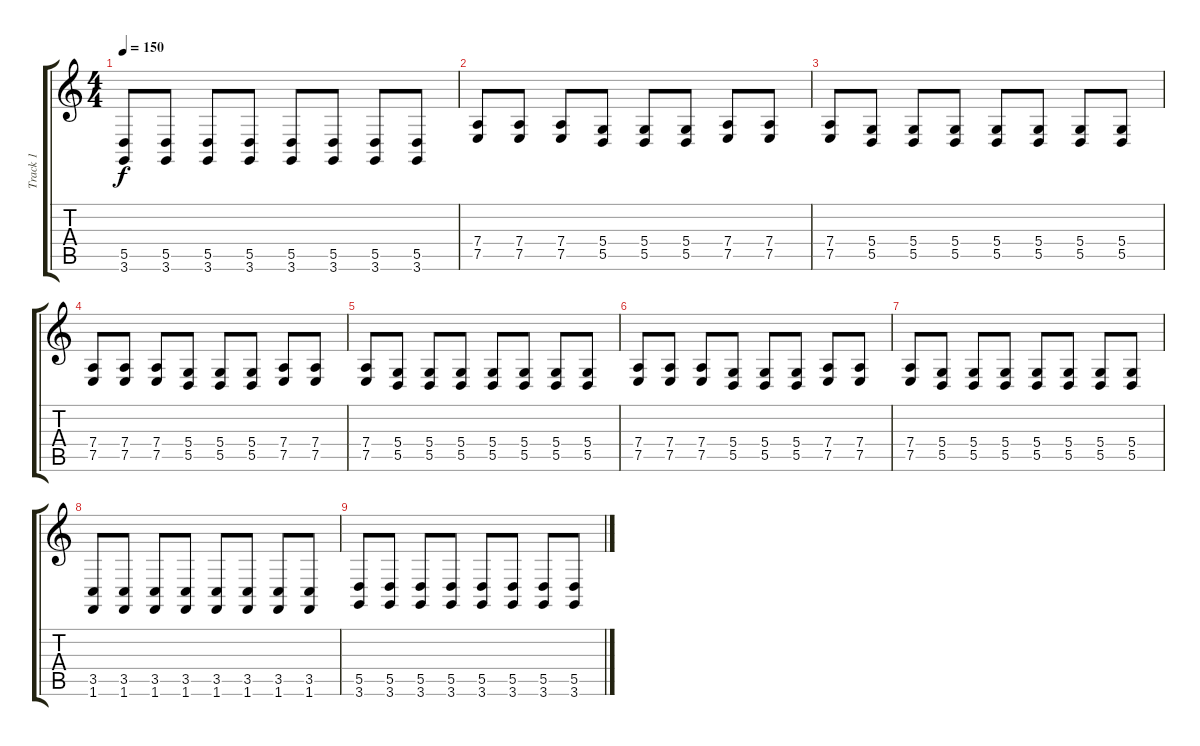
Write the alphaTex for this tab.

\track ("Track 1" "Track 1") {instrument electricpiano1}
\staff {score tabs}
\tuning (E4 B3 G3 D3 A2 E2) {hide}
\ts (4 4)
\tempo 150
\clef g2
\ks c
(5.5 3.6).8{dy f} (5.5 3.6).8 (5.5 3.6).8 (5.5 3.6).8 (5.5 3.6).8 (5.5 3.6).8 (5.5 3.6).8 (5.5 3.6).8 |
(7.4 7.5).8 (7.4 7.5).8 (7.4 7.5).8 (5.4 5.5).8 (5.4 5.5).8 (5.4 5.5).8 (7.4 7.5).8 (7.4 7.5).8 |
(7.4 7.5).8 (5.4 5.5).8 (5.4 5.5).8 (5.4 5.5).8 (5.4 5.5).8 (5.4 5.5).8 (5.4 5.5).8 (5.4 5.5).8 |
(7.4 7.5).8 (7.4 7.5).8 (7.4 7.5).8 (5.4 5.5).8 (5.4 5.5).8 (5.4 5.5).8 (7.4 7.5).8 (7.4 7.5).8 |
(7.4 7.5).8 (5.4 5.5).8 (5.4 5.5).8 (5.4 5.5).8 (5.4 5.5).8 (5.4 5.5).8 (5.4 5.5).8 (5.4 5.5).8 |
(7.4 7.5).8 (7.4 7.5).8 (7.4 7.5).8 (5.4 5.5).8 (5.4 5.5).8 (5.4 5.5).8 (7.4 7.5).8 (7.4 7.5).8 |
(7.4 7.5).8 (5.4 5.5).8 (5.4 5.5).8 (5.4 5.5).8 (5.4 5.5).8 (5.4 5.5).8 (5.4 5.5).8 (5.4 5.5).8 |
(3.5 1.6).8 (3.5 1.6).8 (3.5 1.6).8 (3.5 1.6).8 (3.5 1.6).8 (3.5 1.6).8 (3.5 1.6).8 (3.5 1.6).8 |
(5.5 3.6).8 (5.5 3.6).8 (5.5 3.6).8 (5.5 3.6).8 (5.5 3.6).8 (5.5 3.6).8 (5.5 3.6).8 (5.5 3.6).8
